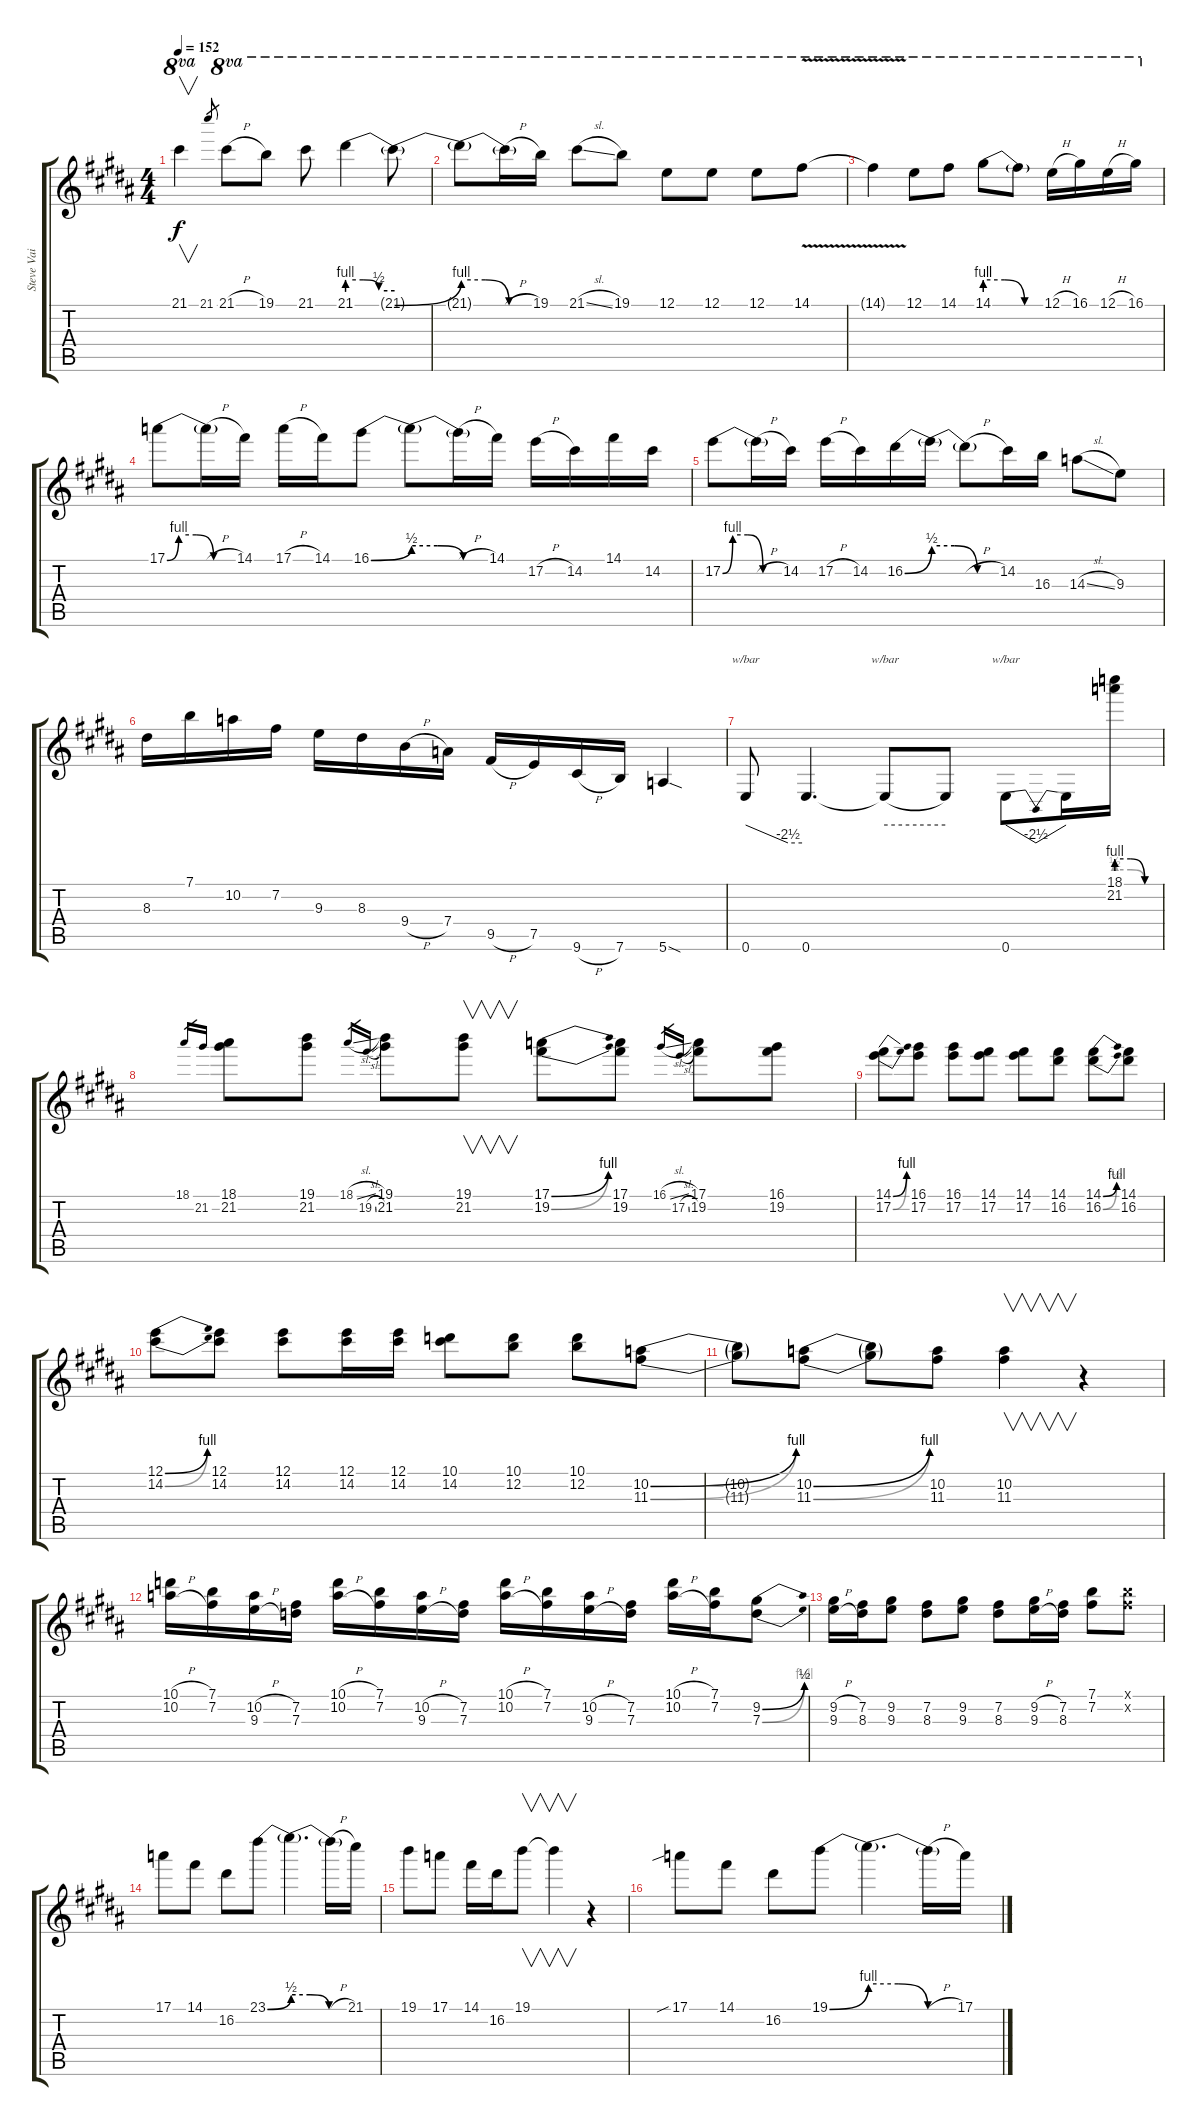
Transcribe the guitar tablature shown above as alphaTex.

\track ("Steve Vai Lead" "Steve Vai ") {instrument overdrivenguitar}
\staff {score tabs}
\tuning (E4 B3 G3 D3 A2 E2) {hide}
\ts (4 4)
\tempo 152
\clef g2
\ks g#minor
21.1{t}.4{v ot 8va dy f} 21.1.8{gr} 21.1{h}.8{ot 8va} 19.1.8{ot 8va} 21.1.8{ot 8va} 21.1{be (custom 0 4 20 4 40 2 60 2)}.4{ot 8va} 21.1{be (bend 0 0 60 4) t}.8{ot 8va} |
21.1{be (custom 0 4 20 4 40 0 60 0) t}.8{ot 8va} 21.1{h t}.16{ot 8va} 19.1.16{ot 8va} 21.1{sl}.8{ot 8va} 19.1.8{ot 8va} 12.1.8{ot 8va} 12.1.8{ot 8va} 12.1.8{ot 8va} 14.1{v}.8{ot 8va} |
14.1{v t}.4{ot 8va} 12.1.8{ot 8va} 14.1.8{ot 8va} 14.1{be (custom 0 4 20 4 40 0 60 0)}.8{ot 8va} 14.1{t}.8{ot 8va} 12.1{h}.16{ot 8va} 16.1.16{ot 8va} 12.1{h}.16{ot 8va} 16.1.16{ot 8va} |
\ks b
17.1{be (custom 0 0 10 4 25 4 40 0 60 0)}.8 17.1{h t}.16 14.1.16 17.1{h}.16 14.1.16 16.1{be (bend 0 0 60 2)}.8 16.1{be (custom 0 2 20 2 40 0 60 0) t}.8 16.1{h t}.16 14.1.16 17.2{h}.16 14.2.16 14.1.16 14.2.16 |
\ks g#minor
17.2{be (custom 0 0 10 4 25 4 40 0 60 0)}.8 17.2{h t}.16 14.2.16 17.2{h}.16 14.2.16 16.2{be (bend 0 0 60 2)}.16 16.2{be (custom 0 2 20 2 40 0 60 0) t}.16 16.2{h t}.8 14.2.16 16.3.16 14.3{sl}.8 9.3.8 |
8.3.16 7.1.16 10.2.16 7.2.16 9.3.16 8.3.16 9.4{h}.16 7.4.16 9.5{h}.16 7.5.16 9.6{h}.16 7.6.16 5.6{sod}.4 |
0.6.8{tbe (custom default 0 0 45 -10 60 -10)} 0.6.4{d} 0.6{t}.8{tbe (hold default 0 0 60 0)} 0.6{t}.8 0.6.8{tbe (dip default 0 0 30 -10 60 0)} 0.6{t}.16 (18.1{be (custom 0 4 20 4 40 0 60 0)} 21.2{be (custom 0 2 20 2 40 0 60 0)}).16 |
\ks b
18.1.16{gr} 21.2.16{gr} (18.1 21.2).8 (19.1 21.2).8 18.1{sl}.16{gr} 19.2{sl}.16{gr} (19.1 21.2).8 (19.1 21.2).8{v} (17.1{be (bend 0 0 60 4)} 19.2{be (bend 0 0 60 4)}).8 (17.1 19.2).8 16.1{sl}.16{gr} 17.2{sl}.16{gr} (17.1 19.2).8 (16.1 19.2).8 |
\ks g#minor
(14.1{be (bend 0 0 60 4)} 17.2{be (bend 0 0 60 4)}).8 (16.1 17.2).8 (16.1 17.2).8 (14.1 17.2).8 (14.1 17.2).8 (14.1 16.2).8 (14.1{be (bend 0 0 60 4)} 16.2{be (bend 0 0 60 2)}).8 (14.1 16.2).8 |
(12.1{be (bend 0 0 60 4)} 14.2{be (bend 0 0 60 4)}).8 (12.1 14.2).8 (12.1 14.2).8 (12.1 14.2).16 (12.1 14.2).16 (10.1 14.2).8 (10.1 12.2).8 (10.1 12.2).8 (10.2{be (bend 0 0 60 4)} 11.3{be (bend 0 0 60 4)}).8 |
(10.2{t} 11.3{t}).8 (10.2{be (bend 0 0 60 4)} 11.3{be (bend 0 0 60 4)}).8 (10.2{t} 11.3{t}).8 (10.2 11.3).8 (10.2 11.3).4{v} r.4 |
\ks b
(10.1{h} 10.2{h}).16 (7.1 7.2).16 (10.2{h} 9.3{h}).16 (7.2 7.3).16 (10.1{h} 10.2{h}).16 (7.1 7.2).16 (10.2{h} 9.3{h}).16 (7.2 7.3).16 (10.1{h} 10.2{h}).16 (7.1 7.2).16 (10.2{h} 9.3{h}).16 (7.2 7.3).16 (10.1{h} 10.2{h}).16 (7.1 7.2).16 (9.2{be (bend 0 0 60 2)} 7.3{be (bend 0 0 60 4)}).8 |
\ks g#minor
(9.2{h} 9.3{h}).16 (7.2 8.3).16 (9.2 9.3).8 (7.2 8.3).8 (9.2 9.3).8 (7.2 8.3).8 (9.2{h} 9.3{h}).16 (7.2 8.3).16 (7.1 7.2).8 (7.1{x} 7.2{x}).8 |
17.1.8 14.1.8 16.2.8 23.1{be (bend 0 0 60 2)}.8 23.1{be (custom 0 2 20 2 40 0 60 0) t}.4{d} 23.1{h t}.16 21.1.16 |
19.1.8 17.1.8 14.1.16 16.2.16 19.1.8{v} 19.1{t}.4{v} r.4 |
\ks b
17.1{sib}.8 14.1.8 16.2.8 19.1{be (bend 0 0 60 4)}.8 19.1{be (custom 0 4 20 4 40 0 60 0) t}.4{d} 19.1{h t}.16 17.1.16
